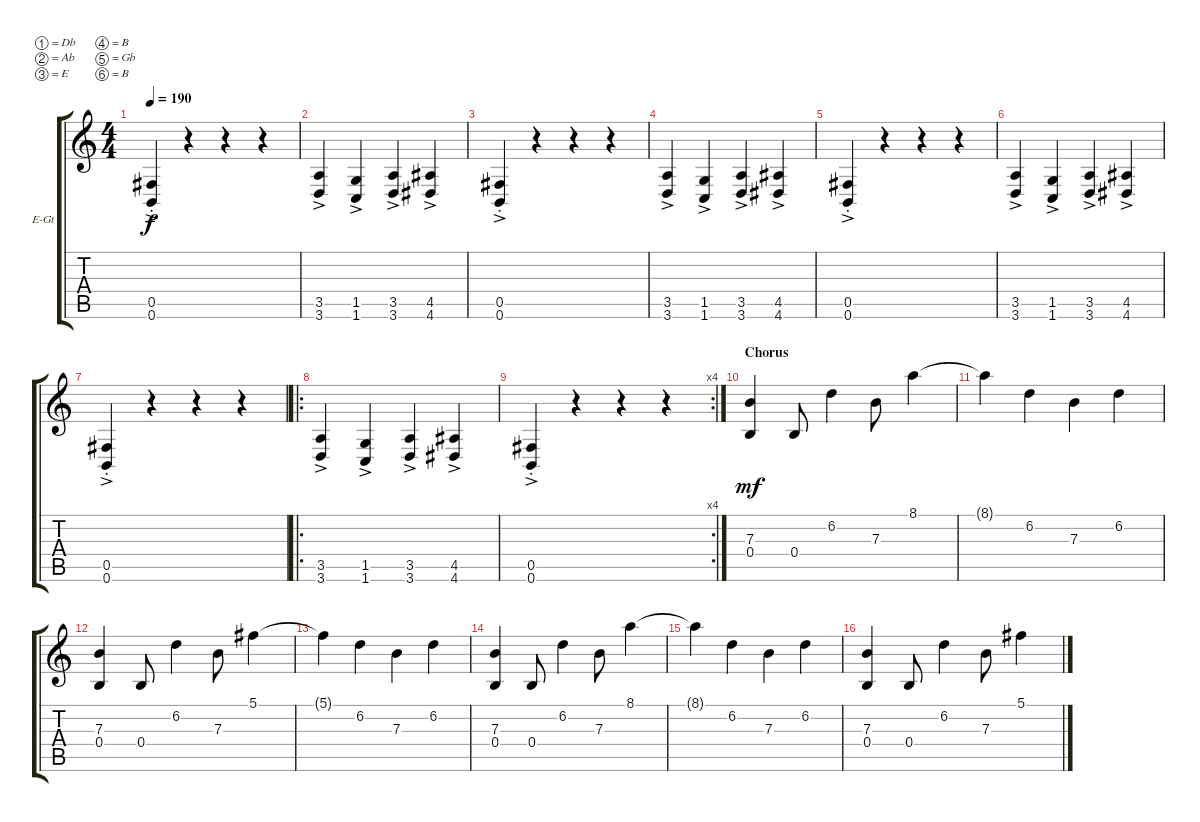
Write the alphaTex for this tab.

\bracketExtendMode groupsimilarinstruments
\firstSystemTrackNameOrientation horizontal
\otherSystemsTrackNameOrientation horizontal
\track ("Dan Dist" "E-Gt") {instrument distortionguitar}
\staff {score tabs}
\tuning (Db4 Ab3 E3 B2 Gb2 B1)
\ts (4 4)
\tempo 190
\clef g2
\ks c
(0.5{ac st} 0.6{ac st}).4{dy f} r.4 r.4 r.4 |
(3.5{ac} 3.6{ac}).4 (1.5{ac} 1.6{ac}).4 (3.5{ac} 3.6{ac}).4 (4.5{ac} 4.6{ac}).4 |
(0.5{ac st} 0.6{ac st}).4 r.4 r.4 r.4 |
(3.5{ac} 3.6{ac}).4 (1.5{ac} 1.6{ac}).4 (3.5{ac} 3.6{ac}).4 (4.5{ac} 4.6{ac}).4 |
(0.5{ac st} 0.6{ac st}).4 r.4 r.4 r.4 |
(3.5{ac} 3.6{ac}).4 (1.5{ac} 1.6{ac}).4 (3.5{ac} 3.6{ac}).4 (4.5{ac} 4.6{ac}).4 |
(0.5{ac st} 0.6{ac st}).4 r.4 r.4 r.4 |
\ro
(3.5{ac} 3.6{ac}).4 (1.5{ac} 1.6{ac}).4 (3.5{ac} 3.6{ac}).4 (4.5{ac} 4.6{ac}).4 |
\rc 4
(0.5{ac st} 0.6{ac st}).4 r.4 r.4 r.4 |
\section ("" "Chorus")
(7.3 0.4).4{dy mf} 0.4.8 6.2.4 7.3.8 8.1.4 |
8.1{t}.4 6.2.4 7.3.4 6.2.4 |
(7.3 0.4).4 0.4.8 6.2.4 7.3.8 5.1.4 |
5.1{t}.4 6.2.4 7.3.4 6.2.4 |
(7.3 0.4).4 0.4.8 6.2.4 7.3.8 8.1.4 |
8.1{t}.4 6.2.4 7.3.4 6.2.4 |
(7.3 0.4).4 0.4.8 6.2.4 7.3.8 5.1.4
